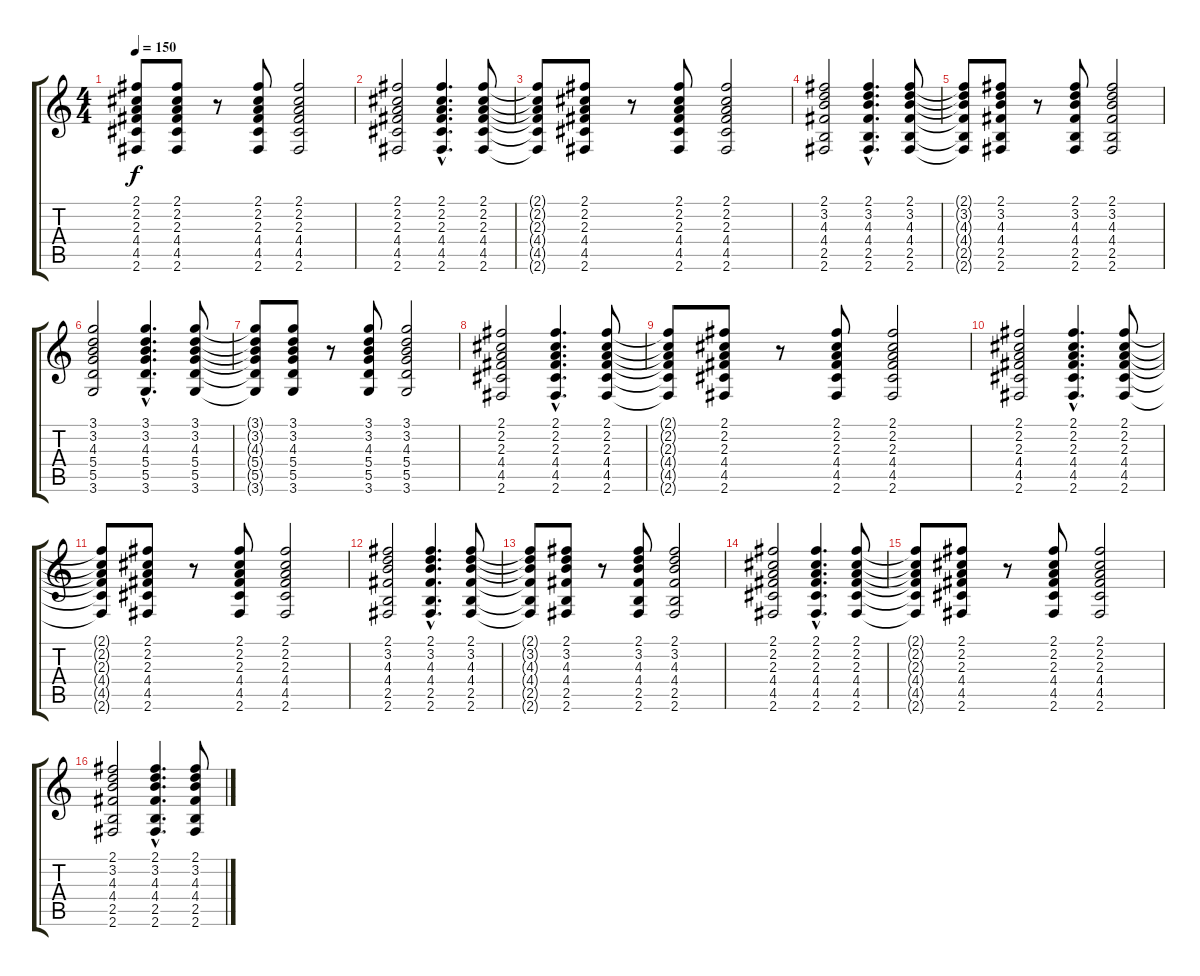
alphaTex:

\track "" {instrument acousticguitarsteel}
\staff {score tabs}
\tuning (E4 B3 G3 D3 A2 E2) {hide}
\ts (4 4)
\tempo 150
\clef g2
\ks c
(2.1{t} 2.2{t} 2.3{t} 4.4{t} 4.5{t} 2.6{t}).8{dy f} (2.1 2.2 2.3 4.4 4.5 2.6).8 r.8 (2.1 2.2 2.3 4.4 4.5 2.6).8 (2.1 2.2 2.3 4.4 4.5 2.6).2 |
(2.1 2.2 2.3 4.4 4.5 2.6).2 (2.1{hac} 2.2{hac} 2.3{hac} 4.4{hac} 4.5{hac} 2.6{hac}).4{d} (2.1 2.2 2.3 4.4 4.5 2.6).8 |
(2.1{t} 2.2{t} 2.3{t} 4.4{t} 4.5{t} 2.6{t}).8 (2.1 2.2 2.3 4.4 4.5 2.6).8 r.8 (2.1 2.2 2.3 4.4 4.5 2.6).8 (2.1 2.2 2.3 4.4 4.5 2.6).2 |
(2.1 3.2 4.3 4.4 2.5 2.6).2 (2.1{hac} 3.2{hac} 4.3{hac} 4.4{hac} 2.5{hac} 2.6{hac}).4{d} (2.1 3.2 4.3 4.4 2.5 2.6).8 |
(2.1{t} 3.2{t} 4.3{t} 4.4{t} 2.5{t} 2.6{t}).8 (2.1 3.2 4.3 4.4 2.5 2.6).8 r.8 (2.1 3.2 4.3 4.4 2.5 2.6).8 (2.1 3.2 4.3 4.4 2.5 2.6).2 |
(3.1 3.2 4.3 5.4 5.5 3.6).2 (3.1{hac} 3.2{hac} 4.3{hac} 5.4{hac} 5.5{hac} 3.6{hac}).4{d} (3.1 3.2 4.3 5.4 5.5 3.6).8 |
(3.1{t} 3.2{t} 4.3{t} 5.4{t} 5.5{t} 3.6{t}).8 (3.1 3.2 4.3 5.4 5.5 3.6).8 r.8 (3.1 3.2 4.3 5.4 5.5 3.6).8 (3.1 3.2 4.3 5.4 5.5 3.6).2 |
(2.1 2.2 2.3 4.4 4.5 2.6).2 (2.1{hac} 2.2{hac} 2.3{hac} 4.4{hac} 4.5{hac} 2.6{hac}).4{d} (2.1 2.2 2.3 4.4 4.5 2.6).8 |
(2.1{t} 2.2{t} 2.3{t} 4.4{t} 4.5{t} 2.6{t}).8 (2.1 2.2 2.3 4.4 4.5 2.6).8 r.8 (2.1 2.2 2.3 4.4 4.5 2.6).8 (2.1 2.2 2.3 4.4 4.5 2.6).2 |
(2.1 2.2 2.3 4.4 4.5 2.6).2 (2.1{hac} 2.2{hac} 2.3{hac} 4.4{hac} 4.5{hac} 2.6{hac}).4{d} (2.1 2.2 2.3 4.4 4.5 2.6).8 |
(2.1{t} 2.2{t} 2.3{t} 4.4{t} 4.5{t} 2.6{t}).8 (2.1 2.2 2.3 4.4 4.5 2.6).8 r.8 (2.1 2.2 2.3 4.4 4.5 2.6).8 (2.1 2.2 2.3 4.4 4.5 2.6).2 |
(2.1 3.2 4.3 4.4 2.5 2.6).2 (2.1{hac} 3.2{hac} 4.3{hac} 4.4{hac} 2.5{hac} 2.6{hac}).4{d} (2.1 3.2 4.3 4.4 2.5 2.6).8 |
(2.1{t} 3.2{t} 4.3{t} 4.4{t} 2.5{t} 2.6{t}).8 (2.1 3.2 4.3 4.4 2.5 2.6).8 r.8 (2.1 3.2 4.3 4.4 2.5 2.6).8 (2.1 3.2 4.3 4.4 2.5 2.6).2 |
(2.1 2.2 2.3 4.4 4.5 2.6).2 (2.1{hac} 2.2{hac} 2.3{hac} 4.4{hac} 4.5{hac} 2.6{hac}).4{d} (2.1 2.2 2.3 4.4 4.5 2.6).8 |
(2.1{t} 2.2{t} 2.3{t} 4.4{t} 4.5{t} 2.6{t}).8 (2.1 2.2 2.3 4.4 4.5 2.6).8 r.8 (2.1 2.2 2.3 4.4 4.5 2.6).8 (2.1 2.2 2.3 4.4 4.5 2.6).2 |
(2.1 3.2 4.3 4.4 2.5 2.6).2 (2.1{hac} 3.2{hac} 4.3{hac} 4.4{hac} 2.5{hac} 2.6{hac}).4{d} (2.1 3.2 4.3 4.4 2.5 2.6).8
